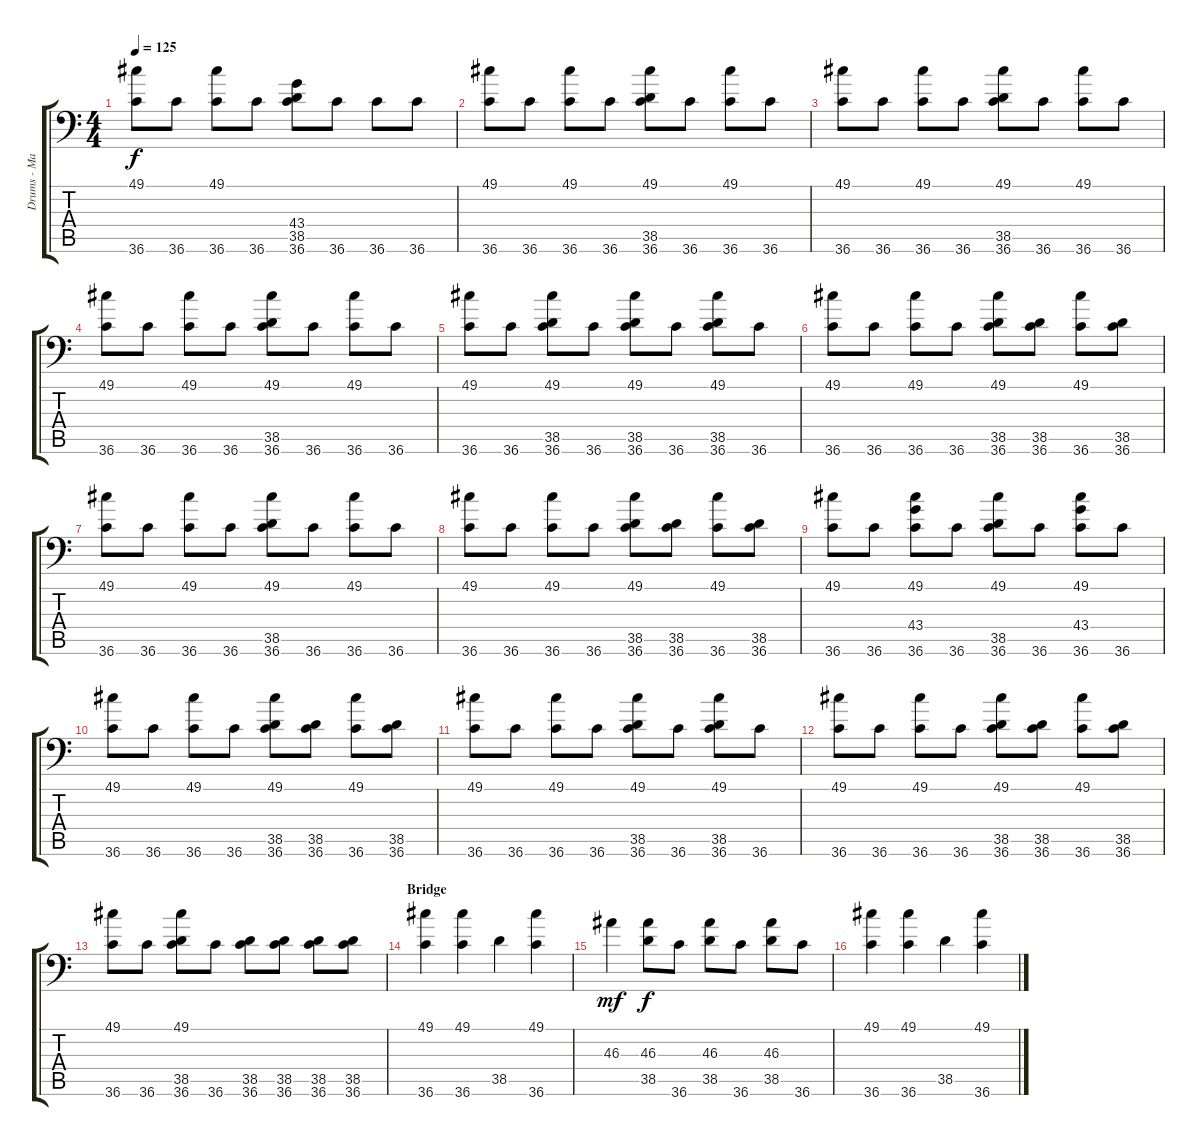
\track ("Drums - Matt Nicholls" "Drums - Ma") {instrument acousticgrandpiano}
\staff {score tabs}
\tuning (C-1 C-1 C-1 C-1 C-1 C-1) {hide}
\ts (4 4)
\tempo 125
\clef f4
\ks c
(49.1 36.6).8{dy f} 36.6.8 (49.1 36.6).8 36.6.8 (43.4 38.5 36.6).8 36.6.8 36.6.8 36.6.8 |
(49.1 36.6).8 36.6.8 (49.1 36.6).8 36.6.8 (49.1 38.5 36.6).8 36.6.8 (49.1 36.6).8 36.6.8 |
(49.1 36.6).8 36.6.8 (49.1 36.6).8 36.6.8 (49.1 38.5 36.6).8 36.6.8 (49.1 36.6).8 36.6.8 |
(49.1 36.6).8 36.6.8 (49.1 36.6).8 36.6.8 (49.1 38.5 36.6).8 36.6.8 (49.1 36.6).8 36.6.8 |
(49.1 36.6).8 36.6.8 (49.1 38.5 36.6).8 36.6.8 (49.1 38.5 36.6).8 36.6.8 (49.1 38.5 36.6).8 36.6.8 |
(49.1 36.6).8 36.6.8 (49.1 36.6).8 36.6.8 (49.1 38.5 36.6).8 (38.5 36.6).8 (49.1 36.6).8 (38.5 36.6).8 |
(49.1 36.6).8 36.6.8 (49.1 36.6).8 36.6.8 (49.1 38.5 36.6).8 36.6.8 (49.1 36.6).8 36.6.8 |
(49.1 36.6).8 36.6.8 (49.1 36.6).8 36.6.8 (49.1 38.5 36.6).8 (38.5 36.6).8 (49.1 36.6).8 (38.5 36.6).8 |
(49.1 36.6).8 36.6.8 (49.1 43.4 36.6).8 36.6.8 (49.1 38.5 36.6).8 36.6.8 (49.1 43.4 36.6).8 36.6.8 |
(49.1 36.6).8 36.6.8 (49.1 36.6).8 36.6.8 (49.1 38.5 36.6).8 (38.5 36.6).8 (49.1 36.6).8 (38.5 36.6).8 |
(49.1 36.6).8 36.6.8 (49.1 36.6).8 36.6.8 (49.1 38.5 36.6).8 36.6.8 (49.1 38.5 36.6).8 36.6.8 |
(49.1 36.6).8 36.6.8 (49.1 36.6).8 36.6.8 (49.1 38.5 36.6).8 (38.5 36.6).8 (49.1 36.6).8 (38.5 36.6).8 |
(49.1 36.6).8 36.6.8 (49.1 38.5 36.6).8 36.6.8 (38.5 36.6).8 (38.5 36.6).8 (38.5 36.6).8 (38.5 36.6).8 |
\section ("" "Bridge")
(49.1 36.6).4 (49.1 36.6).4 38.5.4 (49.1 36.6).4 |
46.3.4{dy mf} (46.3 38.5).8{dy f} 36.6.8 (46.3 38.5).8 36.6.8 (46.3 38.5).8 36.6.8 |
(49.1 36.6).4 (49.1 36.6).4 38.5.4 (49.1 36.6).4
